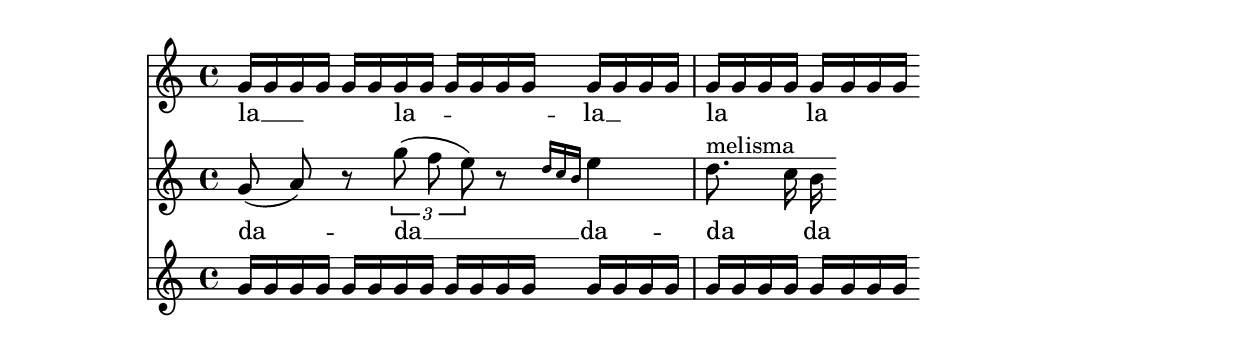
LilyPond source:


\version "2.14.0"

\header{

    texidoc= "Lyrics can be set to a melody automatically.  Excess
lyrics will be discarded.  Lyrics will not be set over rests.  You can
have melismata either by setting a property melismaBusy, or by setting
automaticMelismas (which will set melismas during slurs and ties).  If
you want a different order than first Music, then Lyrics, you must
precook a chord of staves/lyrics and label those.  Of course, the
lyrics ignore any other rhythms in the piece."

}

\layout { ragged-right= ##t }



m = \relative c'' {
    \autoBeamOff
    g8( a)  r8 \times 2/3 { g'8( f e) } r8 \grace {  d16[ c b] } e4
    \textLengthOff
    d8.^"melisma" 	\melisma c16
    \melismaEnd
    b
}

noise = \repeat unfold 6  \relative c'' { g16 g g g }

textI = \lyricmode {
    la2 __ la -- la __ la la la la la
}

textII = \lyricmode {
    da -- da __ da -- da da da da da
}


<< \context Staff = SA \noise
   \context Lyrics = LA { s1 }
   \context Staff = SB { s1 }
   \context Lyrics = LB { s1 }
   \context Staff = SC \noise
   
   \context Staff = SB  \context Voice = "middle" \m 
   \context Lyrics = LA \lyricsto "middle" \textI
   \context Lyrics = LB \lyricsto "middle" \textII 
>>


